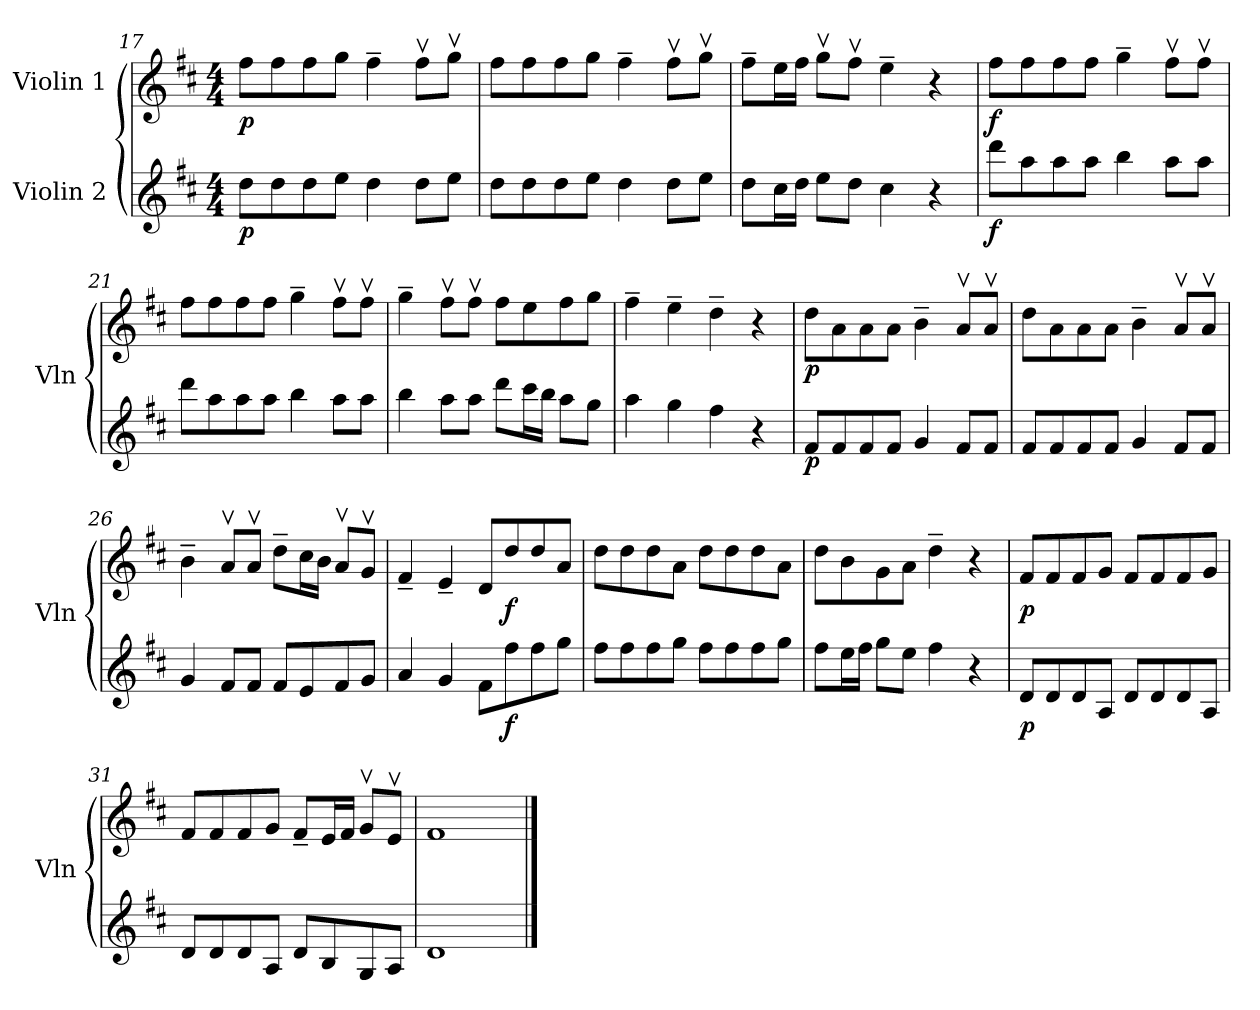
**kern	**dynam	**kern	**dynam
*part2	*part2	*part1	*part1
*staff2	*staff2	*staff1	*staff1
*I"Violin 2	*	*I"Violin 1	*
*I'Vln	*	*I'Vln	*
!!LO:LB:g=z
*clefG2	*	*clefG2	*
*k[f#c#]	*	*k[f#c#]	*
*M4/4	*	*M4/4	*
=17	=17	=17	=17
!	!LO:DY:b	!	!LO:DY:b
8dd\L	p	8ff#\L	p
8dd\	.	8ff#\	.
8dd\	.	8ff#\	.
8ee\J	.	8gg\J	.
4dd\	.	4ff#~\	.
8dd\L	.	8ff#v\L	.
8ee\J	.	8ggv\J	.
=18	=18	=18	=18
8dd\L	.	8ff#\L	.
8dd\	.	8ff#\	.
8dd\	.	8ff#\	.
8ee\J	.	8gg\J	.
4dd\	.	4ff#~\	.
8dd\L	.	8ff#v\L	.
8ee\J	.	8ggv\J	.
=19	=19	=19	=19
8dd\L	.	8ff#~\L	.
16cc#\L	.	16ee\L	.
16dd\JJ	.	16ff#\JJ	.
8ee\L	.	8ggv\L	.
8dd\J	.	8ff#v\J	.
4cc#\	.	4ee~\	.
4r	.	4r	.
!!LO:LB:g=z
=20	=20	=20	=20
!	!LO:DY:b	!	!LO:DY:b
8ddd\L	f	8ff#\L	f
8aa\	.	8ff#\	.
8aa\	.	8ff#\	.
8aa\J	.	8ff#\J	.
4bb\	.	4gg~\	.
8aa\L	.	8ff#v\L	.
8aa\J	.	8ff#v\J	.
=21	=21	=21	=21
8ddd\L	.	8ff#\L	.
8aa\	.	8ff#\	.
8aa\	.	8ff#\	.
8aa\J	.	8ff#\J	.
4bb\	.	4gg~\	.
8aa\L	.	8ff#v\L	.
8aa\J	.	8ff#v\J	.
=22	=22	=22	=22
4bb\	.	4gg~\	.
8aa\L	.	8ff#v\L	.
8aa\J	.	8ff#v\J	.
8ddd\L	.	8ff#\L	.
16ccc#\L	.	8ee\	.
16bb\JJ	.	.	.
8aa\L	.	8ff#\	.
8gg\J	.	8gg\J	.
=23	=23	=23	=23
4aa\	.	4ff#~\	.
4gg\	.	4ee~\	.
4ff#\	.	4dd~\	.
4r	.	4r	.
!!LO:LB:g=z
=24	=24	=24	=24
!	!LO:DY:b	!	!LO:DY:b
8f#/L	p	8dd\L	p
8f#/	.	8a\	.
8f#/	.	8a\	.
8f#/J	.	8a\J	.
4g/	.	4b~\	.
8f#/L	.	8av/L	.
8f#/J	.	8av/J	.
=25	=25	=25	=25
8f#/L	.	8dd\L	.
8f#/	.	8a\	.
8f#/	.	8a\	.
8f#/J	.	8a\J	.
4g/	.	4b~\	.
8f#/L	.	8av/L	.
8f#/J	.	8av/J	.
=26	=26	=26	=26
4g/	.	4b~\	.
8f#/L	.	8av/L	.
8f#/J	.	8av/J	.
8f#/L	.	8dd~\L	.
8e/	.	16cc#\L	.
.	.	16b\JJ	.
8f#/	.	8av/L	.
8g/J	.	8gv/J	.
!!LO:PB:g=z
=27	=27	=27	=27
4a/	.	4f#~/	.
4g/	.	4e~/	.
8f#\L	.	8d/L	.
!	!LO:DY:b	!	!LO:DY:b
8ff#\	f	8dd/	f
8ff#\	.	8dd/	.
8gg\J	.	8a/J	.
=28	=28	=28	=28
8ff#\L	.	8dd\L	.
8ff#\	.	8dd\	.
8ff#\	.	8dd\	.
8gg\J	.	8a\J	.
8ff#\L	.	8dd\L	.
8ff#\	.	8dd\	.
8ff#\	.	8dd\	.
8gg\J	.	8a\J	.
=29	=29	=29	=29
8ff#\L	.	8dd\L	.
16ee\L	.	8b\	.
16ff#\JJ	.	.	.
8gg\L	.	8g\	.
8ee\J	.	8a\J	.
4ff#\	.	4dd~\	.
4r	.	4r	.
!!LO:LB:g=z
=30	=30	=30	=30
!	!LO:DY:b	!	!LO:DY:b
8d/L	p	8f#/L	p
8d/	.	8f#/	.
8d/	.	8f#/	.
8A/J	.	8g/J	.
8d/L	.	8f#/L	.
8d/	.	8f#/	.
8d/	.	8f#/	.
8A/J	.	8g/J	.
=31	=31	=31	=31
8d/L	.	8f#/L	.
8d/	.	8f#/	.
8d/	.	8f#/	.
8A/J	.	8g/J	.
8d/L	.	8f#~/L	.
8B/	.	16e/L	.
.	.	16f#/JJ	.
8G/	.	8gv/L	.
8A/J	.	8ev/J	.
=32	=32	=32	=32
1d	.	1f#	.
==	==	==	==
*-	*-	*-	*-
